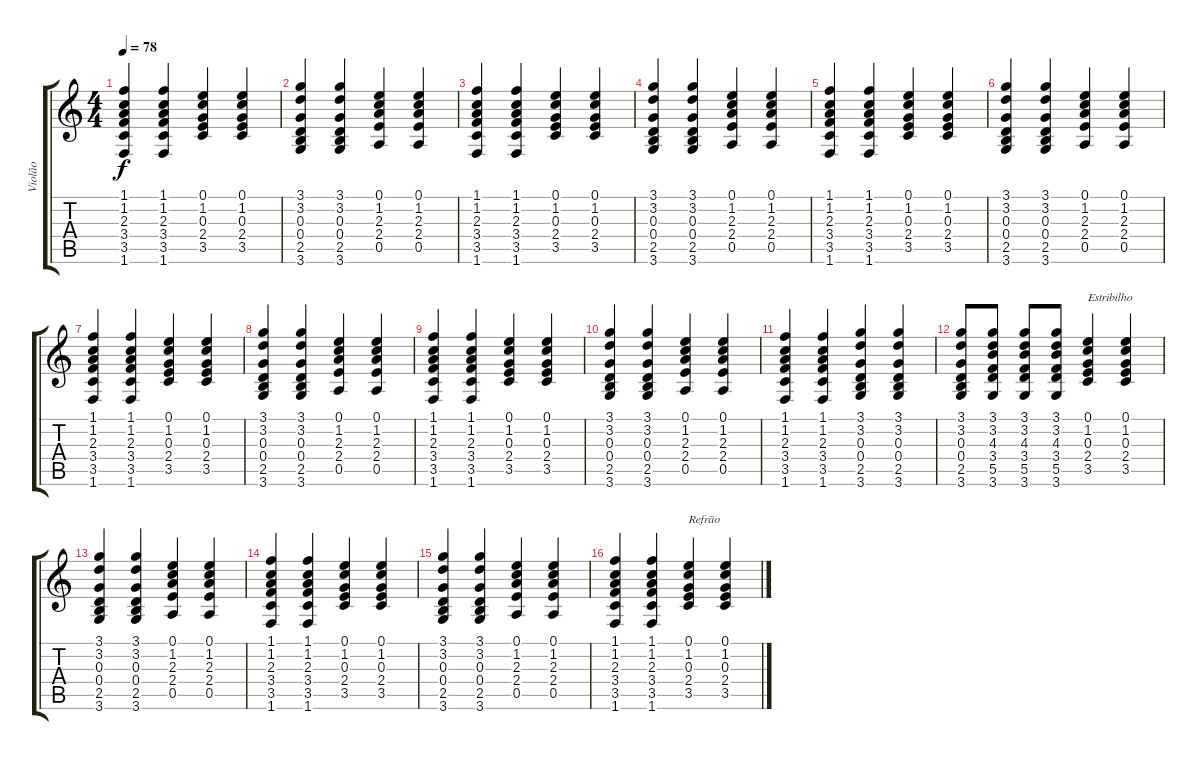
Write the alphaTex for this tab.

\track ("Violão" "Violão") {instrument acousticguitarnylon}
\staff {score tabs}
\tuning (E4 B3 G3 D3 A2 E2) {hide}
\ts (4 4)
\tempo 78
\clef g2
\ks c
(1.1 1.2 2.3 3.4 3.5 1.6).4{dy f} (1.1 1.2 2.3 3.4 3.5 1.6).4 (0.1 1.2 0.3 2.4 3.5).4 (0.1 1.2 0.3 2.4 3.5).4 |
(3.1 3.2 0.3 0.4 2.5 3.6).4 (3.1 3.2 0.3 0.4 2.5 3.6).4 (0.1 1.2 2.3 2.4 0.5).4 (0.1 1.2 2.3 2.4 0.5).4 |
(1.1 1.2 2.3 3.4 3.5 1.6).4 (1.1 1.2 2.3 3.4 3.5 1.6).4 (0.1 1.2 0.3 2.4 3.5).4 (0.1 1.2 0.3 2.4 3.5).4 |
(3.1 3.2 0.3 0.4 2.5 3.6).4 (3.1 3.2 0.3 0.4 2.5 3.6).4 (0.1 1.2 2.3 2.4 0.5).4 (0.1 1.2 2.3 2.4 0.5).4 |
(1.1 1.2 2.3 3.4 3.5 1.6).4 (1.1 1.2 2.3 3.4 3.5 1.6).4 (0.1 1.2 0.3 2.4 3.5).4 (0.1 1.2 0.3 2.4 3.5).4 |
(3.1 3.2 0.3 0.4 2.5 3.6).4 (3.1 3.2 0.3 0.4 2.5 3.6).4 (0.1 1.2 2.3 2.4 0.5).4 (0.1 1.2 2.3 2.4 0.5).4 |
(1.1 1.2 2.3 3.4 3.5 1.6).4 (1.1 1.2 2.3 3.4 3.5 1.6).4 (0.1 1.2 0.3 2.4 3.5).4 (0.1 1.2 0.3 2.4 3.5).4 |
(3.1 3.2 0.3 0.4 2.5 3.6).4 (3.1 3.2 0.3 0.4 2.5 3.6).4 (0.1 1.2 2.3 2.4 0.5).4 (0.1 1.2 2.3 2.4 0.5).4 |
(1.1 1.2 2.3 3.4 3.5 1.6).4 (1.1 1.2 2.3 3.4 3.5 1.6).4 (0.1 1.2 0.3 2.4 3.5).4 (0.1 1.2 0.3 2.4 3.5).4 |
(3.1 3.2 0.3 0.4 2.5 3.6).4 (3.1 3.2 0.3 0.4 2.5 3.6).4 (0.1 1.2 2.3 2.4 0.5).4 (0.1 1.2 2.3 2.4 0.5).4 |
(1.1 1.2 2.3 3.4 3.5 1.6).4 (1.1 1.2 2.3 3.4 3.5 1.6).4 (3.1 3.2 0.3 0.4 2.5 3.6).4 (3.1 3.2 0.3 0.4 2.5 3.6).4 |
(3.1 3.2 0.3 0.4 2.5 3.6).8 (3.1 3.2 4.3 3.4 5.5 3.6).8 (3.1 3.2 4.3 3.4 5.5 3.6).8 (3.1 3.2 4.3 3.4 5.5 3.6).8 (0.1 1.2 0.3 2.4 3.5).4{txt "Estribilho"} (0.1 1.2 0.3 2.4 3.5).4 |
(3.1 3.2 0.3 0.4 2.5 3.6).4 (3.1 3.2 0.3 0.4 2.5 3.6).4 (0.1 1.2 2.3 2.4 0.5).4 (0.1 1.2 2.3 2.4 0.5).4 |
(1.1 1.2 2.3 3.4 3.5 1.6).4 (1.1 1.2 2.3 3.4 3.5 1.6).4 (0.1 1.2 0.3 2.4 3.5).4 (0.1 1.2 0.3 2.4 3.5).4 |
(3.1 3.2 0.3 0.4 2.5 3.6).4 (3.1 3.2 0.3 0.4 2.5 3.6).4 (0.1 1.2 2.3 2.4 0.5).4 (0.1 1.2 2.3 2.4 0.5).4 |
(1.1 1.2 2.3 3.4 3.5 1.6).4 (1.1 1.2 2.3 3.4 3.5 1.6).4 (0.1 1.2 0.3 2.4 3.5).4{txt "Refrão"} (0.1 1.2 0.3 2.4 3.5).4
